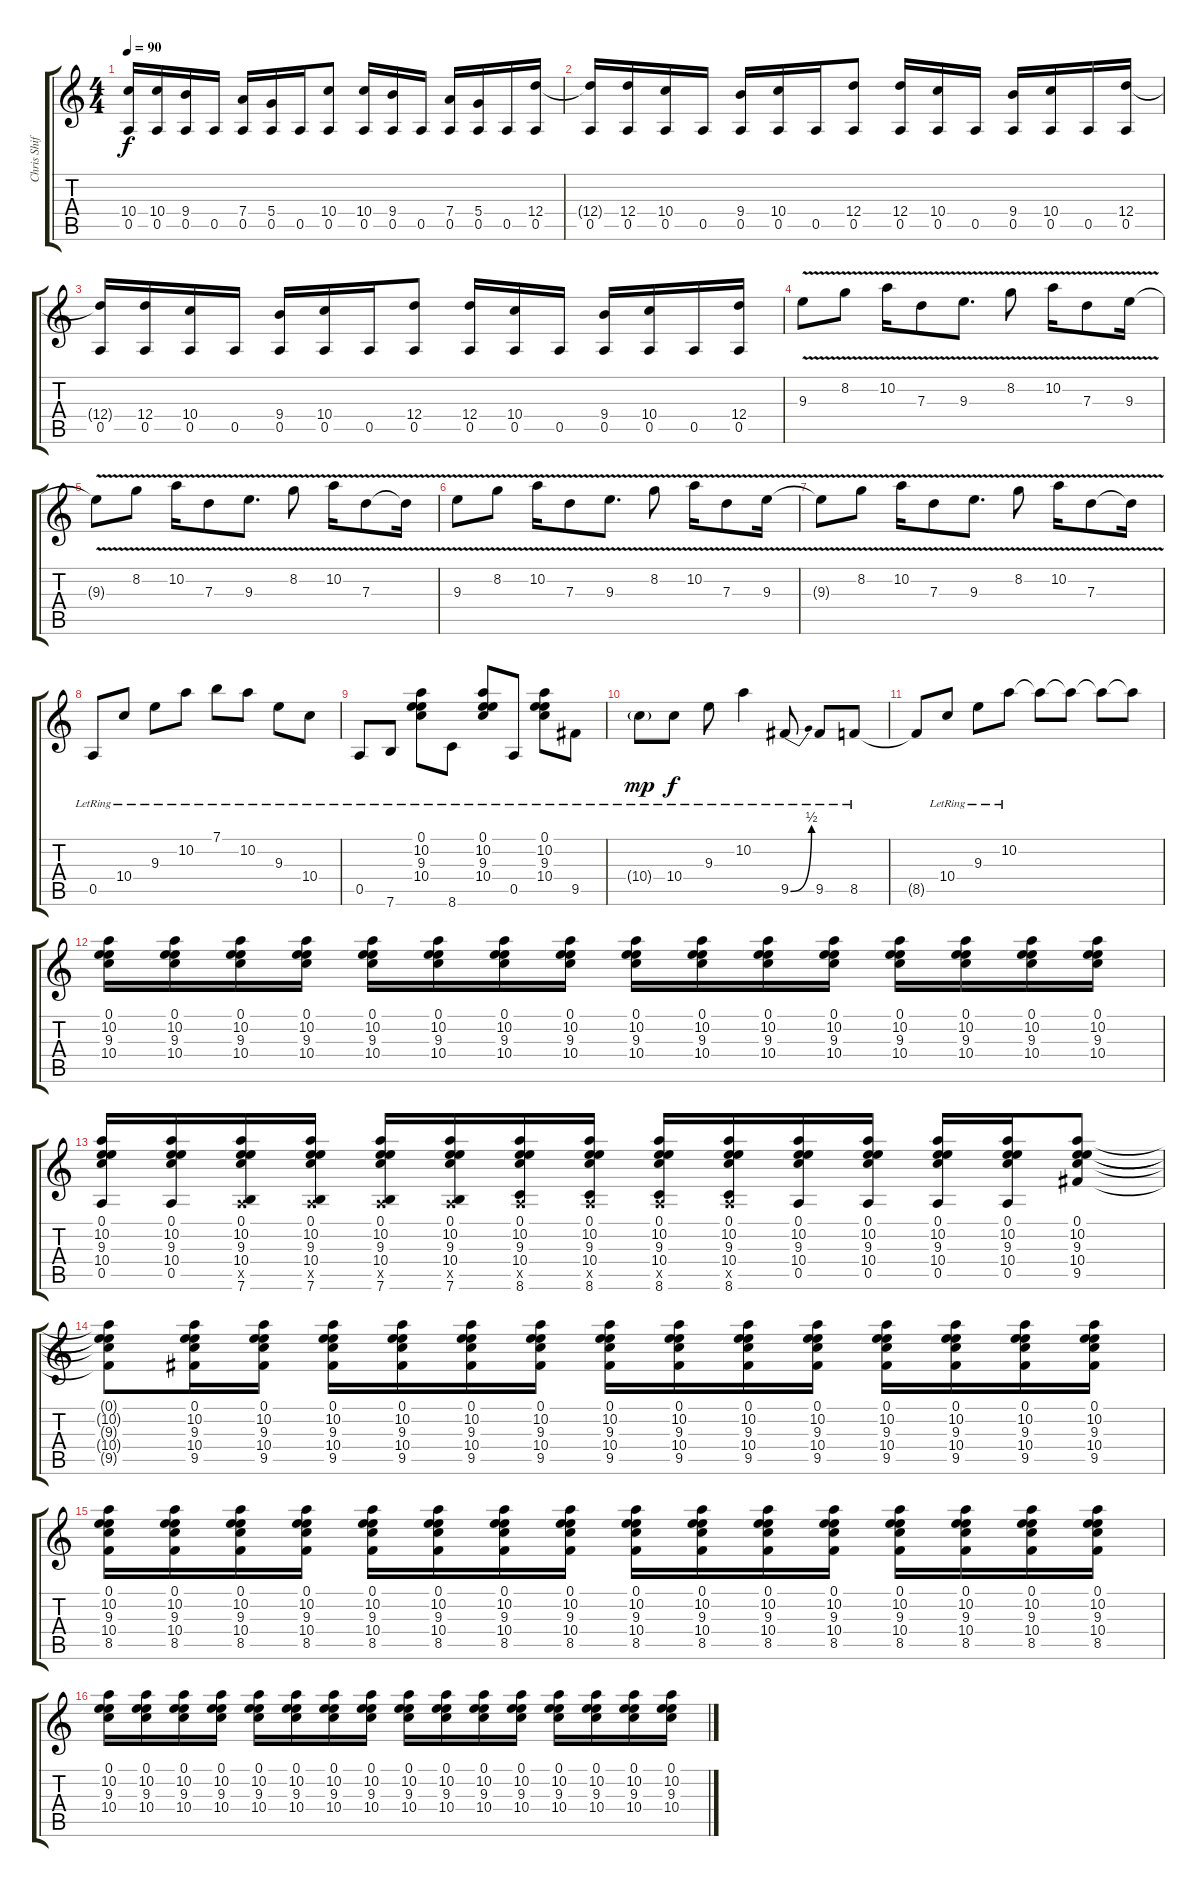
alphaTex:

\track ("Chris Shifflet - Lead Guitar" "Chris Shif") {instrument electricguitarclean}
\staff {score tabs}
\tuning (E4 B3 G3 D3 A2 E2) {hide}
\ts (4 4)
\tempo 90
\clef g2
\ks c
(10.4{t} 0.5).16{dy f} (10.4 0.5).16 (9.4 0.5).16 0.5.16 (7.4 0.5).16 (5.4 0.5).16 0.5.16 (10.4 0.5).8 (10.4 0.5).16 (9.4 0.5).16 0.5.16 (7.4 0.5).16 (5.4 0.5).16 0.5.16 (12.4 0.5).16 |
(12.4{t} 0.5).16 (12.4 0.5).16 (10.4 0.5).16 0.5.16 (9.4 0.5).16 (10.4 0.5).16 0.5.16 (12.4 0.5).8 (12.4 0.5).16 (10.4 0.5).16 0.5.16 (9.4 0.5).16 (10.4 0.5).16 0.5.16 (12.4 0.5).16 |
(12.4{t} 0.5).16 (12.4 0.5).16 (10.4 0.5).16 0.5.16 (9.4 0.5).16 (10.4 0.5).16 0.5.16 (12.4 0.5).8 (12.4 0.5).16 (10.4 0.5).16 0.5.16 (9.4 0.5).16 (10.4 0.5).16 0.5.16 (12.4 0.5).16 |
9.3{v}.8 8.2{v}.8 10.2{v}.16 7.3{v}.8 9.3{v}.8{d} 8.2{v}.8 10.2{v}.16 7.3{v}.8 9.3{v}.16 |
9.3{v t}.8 8.2{v}.8 10.2{v}.16 7.3{v}.8 9.3{v}.8{d} 8.2{v}.8 10.2{v}.16 7.3{v}.8 7.3{v t}.16 |
9.3{v}.8 8.2{v}.8 10.2{v}.16 7.3{v}.8 9.3{v}.8{d} 8.2{v}.8 10.2{v}.16 7.3{v}.8 9.3{v}.16 |
9.3{v t}.8 8.2{v}.8 10.2{v}.16 7.3{v}.8 9.3{v}.8{d} 8.2{v}.8 10.2{v}.16 7.3{v}.8 7.3{v t}.16 |
0.5{lr}.8 10.4{lr}.8 9.3{lr}.8 10.2{lr}.8 7.1{lr}.8 10.2{lr}.8 9.3{lr}.8 10.4{lr}.8 |
0.5{lr}.8 7.6{lr}.8 (0.1{lr} 10.2{lr} 9.3{lr} 10.4).8 8.6{lr}.8 (0.1{lr} 10.2{lr} 9.3{lr} 10.4).8 0.5{lr}.8 (0.1{lr} 10.2{lr} 9.3{lr} 10.4).8 9.5{lr}.8 |
10.4{g lr}.8{dy mp} 10.4{lr}.8{dy f} 9.3{lr}.8 10.2{lr}.4 9.5{be (bend 0 0 60 2) lr}.8 9.5{lr}.8 8.5{lr}.8 |
8.5{t}.8 10.4{lr}.8 9.3{lr}.8 10.2{lr}.8 10.2{t}.8 10.2{t}.8 10.2{t}.8 10.2{t}.8 |
(0.1 10.2 9.3 10.4).16 (0.1 10.2 9.3 10.4).16 (0.1 10.2 9.3 10.4).16 (0.1 10.2 9.3 10.4).16 (0.1 10.2 9.3 10.4).16 (0.1 10.2 9.3 10.4).16 (0.1 10.2 9.3 10.4).16 (0.1 10.2 9.3 10.4).16 (0.1 10.2 9.3 10.4).16 (0.1 10.2 9.3 10.4).16 (0.1 10.2 9.3 10.4).16 (0.1 10.2 9.3 10.4).16 (0.1 10.2 9.3 10.4).16 (0.1 10.2 9.3 10.4).16 (0.1 10.2 9.3 10.4).16 (0.1 10.2 9.3 10.4).16 |
(0.1 10.2 9.3 10.4 0.5).16 (0.1 10.2 9.3 10.4 0.5).16 (0.1 10.2 9.3 10.4 0.5{x} 7.6).16 (0.1 10.2 9.3 10.4 0.5{x} 7.6).16 (0.1 10.2 9.3 10.4 0.5{x} 7.6).16 (0.1 10.2 9.3 10.4 0.5{x} 7.6).16 (0.1 10.2 9.3 10.4 0.5{x} 8.6).16 (0.1 10.2 9.3 10.4 0.5{x} 8.6).16 (0.1 10.2 9.3 10.4 0.5{x} 8.6).16 (0.1 10.2 9.3 10.4 0.5{x} 8.6).16 (0.1 10.2 9.3 10.4 0.5).16 (0.1 10.2 9.3 10.4 0.5).16 (0.1 10.2 9.3 10.4 0.5).16 (0.1 10.2 9.3 10.4 0.5).16 (0.1 10.2 9.3 10.4 9.5).8 |
(0.1{t} 10.2{t} 9.3{t} 10.4{t} 9.5{t}).8 (0.1 10.2 9.3 10.4 9.5).16 (0.1 10.2 9.3 10.4 9.5).16 (0.1 10.2 9.3 10.4 9.5).16 (0.1 10.2 9.3 10.4 9.5).16 (0.1 10.2 9.3 10.4 9.5).16 (0.1 10.2 9.3 10.4 9.5).16 (0.1 10.2 9.3 10.4 9.5).16 (0.1 10.2 9.3 10.4 9.5).16 (0.1 10.2 9.3 10.4 9.5).16 (0.1 10.2 9.3 10.4 9.5).16 (0.1 10.2 9.3 10.4 9.5).16 (0.1 10.2 9.3 10.4 9.5).16 (0.1 10.2 9.3 10.4 9.5).16 (0.1 10.2 9.3 10.4 9.5).16 |
(0.1 10.2 9.3 10.4 8.5).16 (0.1 10.2 9.3 10.4 8.5).16 (0.1 10.2 9.3 10.4 8.5).16 (0.1 10.2 9.3 10.4 8.5).16 (0.1 10.2 9.3 10.4 8.5).16 (0.1 10.2 9.3 10.4 8.5).16 (0.1 10.2 9.3 10.4 8.5).16 (0.1 10.2 9.3 10.4 8.5).16 (0.1 10.2 9.3 10.4 8.5).16 (0.1 10.2 9.3 10.4 8.5).16 (0.1 10.2 9.3 10.4 8.5).16 (0.1 10.2 9.3 10.4 8.5).16 (0.1 10.2 9.3 10.4 8.5).16 (0.1 10.2 9.3 10.4 8.5).16 (0.1 10.2 9.3 10.4 8.5).16 (0.1 10.2 9.3 10.4 8.5).16 |
(0.1 10.2 9.3 10.4).16 (0.1 10.2 9.3 10.4).16 (0.1 10.2 9.3 10.4).16 (0.1 10.2 9.3 10.4).16 (0.1 10.2 9.3 10.4).16 (0.1 10.2 9.3 10.4).16 (0.1 10.2 9.3 10.4).16 (0.1 10.2 9.3 10.4).16 (0.1 10.2 9.3 10.4).16 (0.1 10.2 9.3 10.4).16 (0.1 10.2 9.3 10.4).16 (0.1 10.2 9.3 10.4).16 (0.1 10.2 9.3 10.4).16 (0.1 10.2 9.3 10.4).16 (0.1 10.2 9.3 10.4).16 (0.1 10.2 9.3 10.4).16
